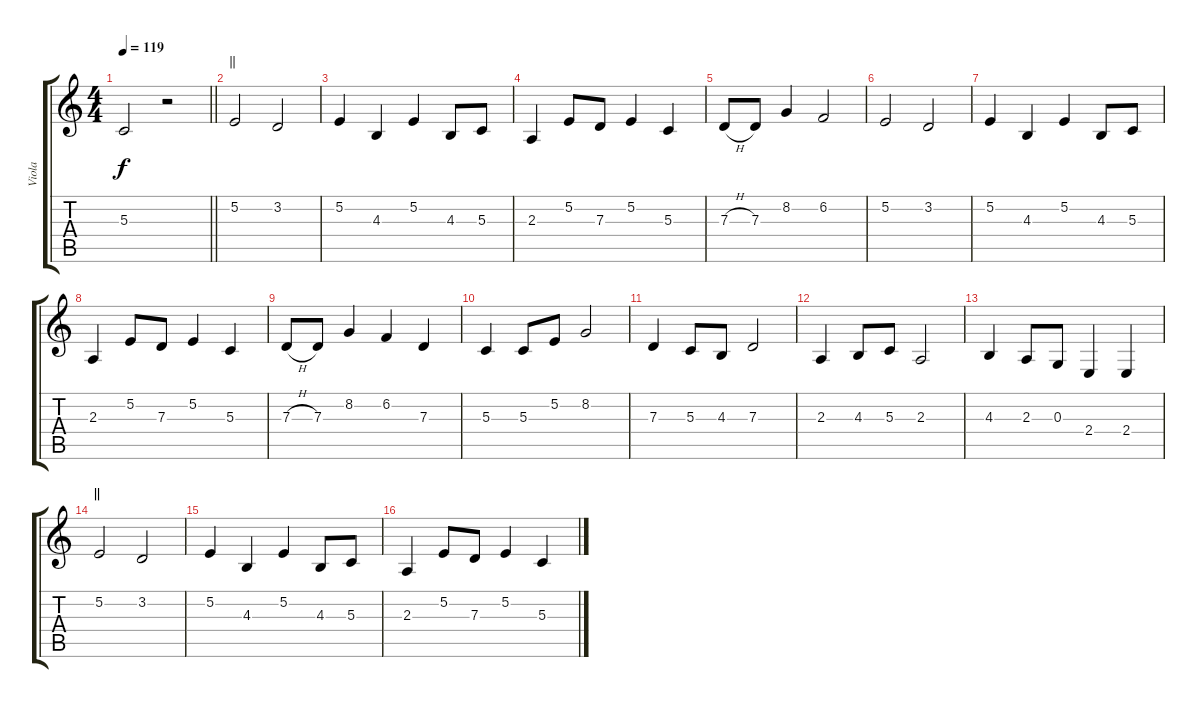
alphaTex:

\track ("Viola" "Viola") {instrument viola}
\staff {score tabs}
\tuning (E4 B3 G3 D3 A2 E2) {hide}
\ts (4 4)
\tempo 119
\clef g2
\barLineRight lightlight
\ks c
5.3.2{dy f volume 0} r.2 |
\section ("" "||")
5.2.2{volume 9} 3.2.2 |
5.2.4 4.3.4 5.2.4 4.3.8 5.3.8 |
2.3.4 5.2.8 7.3.8 5.2.4 5.3.4 |
7.3{h}.8 7.3.8 8.2.4 6.2.2 |
5.2.2 3.2.2 |
5.2.4 4.3.4 5.2.4 4.3.8 5.3.8 |
2.3.4 5.2.8 7.3.8 5.2.4 5.3.4 |
7.3{h}.8 7.3.8 8.2.4 6.2.4 7.3.4 |
5.3.4 5.3.8 5.2.8 8.2.2 |
7.3.4 5.3.8 4.3.8 7.3.2 |
2.3.4 4.3.8 5.3.8 2.3.2 |
4.3.4 2.3.8 0.3.8 2.4.4 2.4.4 |
\section ("" "||")
5.2.2 3.2.2 |
5.2.4 4.3.4 5.2.4 4.3.8 5.3.8 |
2.3.4 5.2.8 7.3.8 5.2.4 5.3.4
